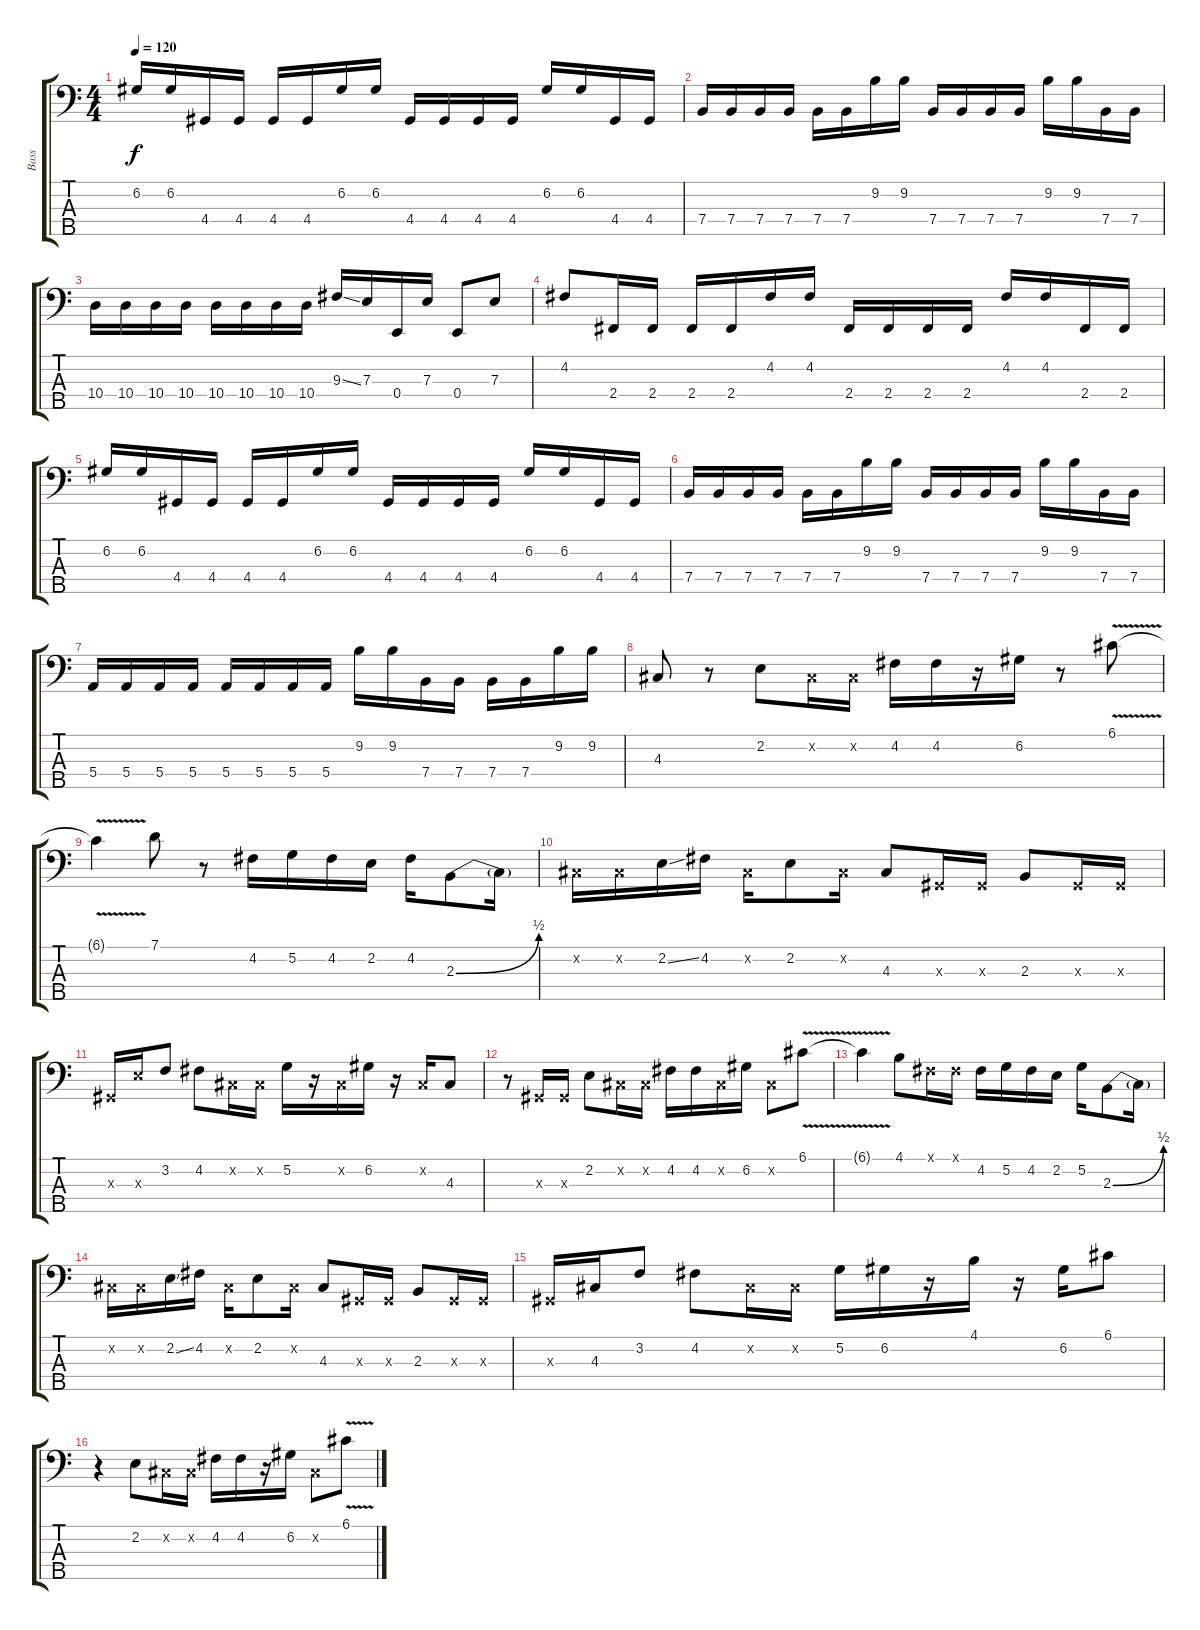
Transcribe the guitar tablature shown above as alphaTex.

\track ("Bass" "Bass") {instrument electricbassfinger}
\staff {score tabs}
\tuning (G2 D2 A1 E1 B0) {hide}
\ts (4 4)
\tempo 120
\clef f4
\ks c
6.2.16{dy f} 6.2.16 4.4.16 4.4.16 4.4.16 4.4.16 6.2.16 6.2.16 4.4.16 4.4.16 4.4.16 4.4.16 6.2.16 6.2.16 4.4.16 4.4.16 |
7.4.16 7.4.16 7.4.16 7.4.16 7.4.16 7.4.16 9.2.16 9.2.16 7.4.16 7.4.16 7.4.16 7.4.16 9.2.16 9.2.16 7.4.16 7.4.16 |
10.4.16 10.4.16 10.4.16 10.4.16 10.4.16 10.4.16 10.4.16 10.4.16 9.3{ss}.16 7.3.16 0.4.16 7.3.16 0.4.8 7.3.8 |
4.2.8 2.4.16 2.4.16 2.4.16 2.4.16 4.2.16 4.2.16 2.4.16 2.4.16 2.4.16 2.4.16 4.2.16 4.2.16 2.4.16 2.4.16 |
6.2.16 6.2.16 4.4.16 4.4.16 4.4.16 4.4.16 6.2.16 6.2.16 4.4.16 4.4.16 4.4.16 4.4.16 6.2.16 6.2.16 4.4.16 4.4.16 |
7.4.16 7.4.16 7.4.16 7.4.16 7.4.16 7.4.16 9.2.16 9.2.16 7.4.16 7.4.16 7.4.16 7.4.16 9.2.16 9.2.16 7.4.16 7.4.16 |
5.4.16 5.4.16 5.4.16 5.4.16 5.4.16 5.4.16 5.4.16 5.4.16 9.2.16 9.2.16 7.4.16 7.4.16 7.4.16 7.4.16 9.2.16 9.2.16 |
4.3.8 r.8 2.2.8 -1.2{x}.16 -1.2{x}.16 4.2.16 4.2.16 r.16 6.2.16 r.8 6.1{v}.8 |
6.1{t}.4 7.1.8 r.8 4.2.16 5.2.16 4.2.16 2.2.16 4.2.16 2.3{be (bend 0 0 60 2)}.8 2.3{t}.16 |
-1.2{x}.16 -1.2{x}.16 2.2{ss}.16 4.2.16 -1.2{x}.16 2.2.8 -1.2{x}.16 4.3.8 -1.3{x}.16 -1.3{x}.16 2.3.8 -1.3{x}.16 -1.3{x}.16 |
-1.3{x}.16 7.3{x}.16 3.2.8 4.2.8 -1.2{x}.16 -1.2{x}.16 5.2.16 r.16 -1.2{x}.16 6.2.16 r.16 -1.2{x}.16 4.3.8 |
r.8 -1.3{x}.16 -1.3{x}.16 2.2.8 -1.2{x}.16 -1.2{x}.16 4.2.16 4.2.16 -1.2{x}.16 6.2.16 -1.2{x}.8 6.1{v}.8 |
6.1{t}.4 4.1.8 -1.1{x}.16 -1.1{x}.16 4.2.16 5.2.16 4.2.16 2.2.16 5.2.16 2.3{be (bend 0 0 60 2)}.8 2.3{t}.16 |
-1.2{x}.16 -1.2{x}.16 2.2{ss}.16 4.2.16 -1.2{x}.16 2.2.8 -1.2{x}.16 4.3.8 -1.3{x}.16 -1.3{x}.16 2.3.8 -1.3{x}.16 -1.3{x}.16 |
-1.3{x}.16 4.3.16 3.2.8 4.2.8 -1.2{x}.16 -1.2{x}.16 5.2.16 6.2.16 r.16 4.1.16 r.16 6.2.16 6.1.8 |
r.4 2.2.8 -1.2{x}.16 -1.2{x}.16 4.2.16 4.2.16 r.16 6.2.16 -1.2{x}.8 6.1{v}.8
